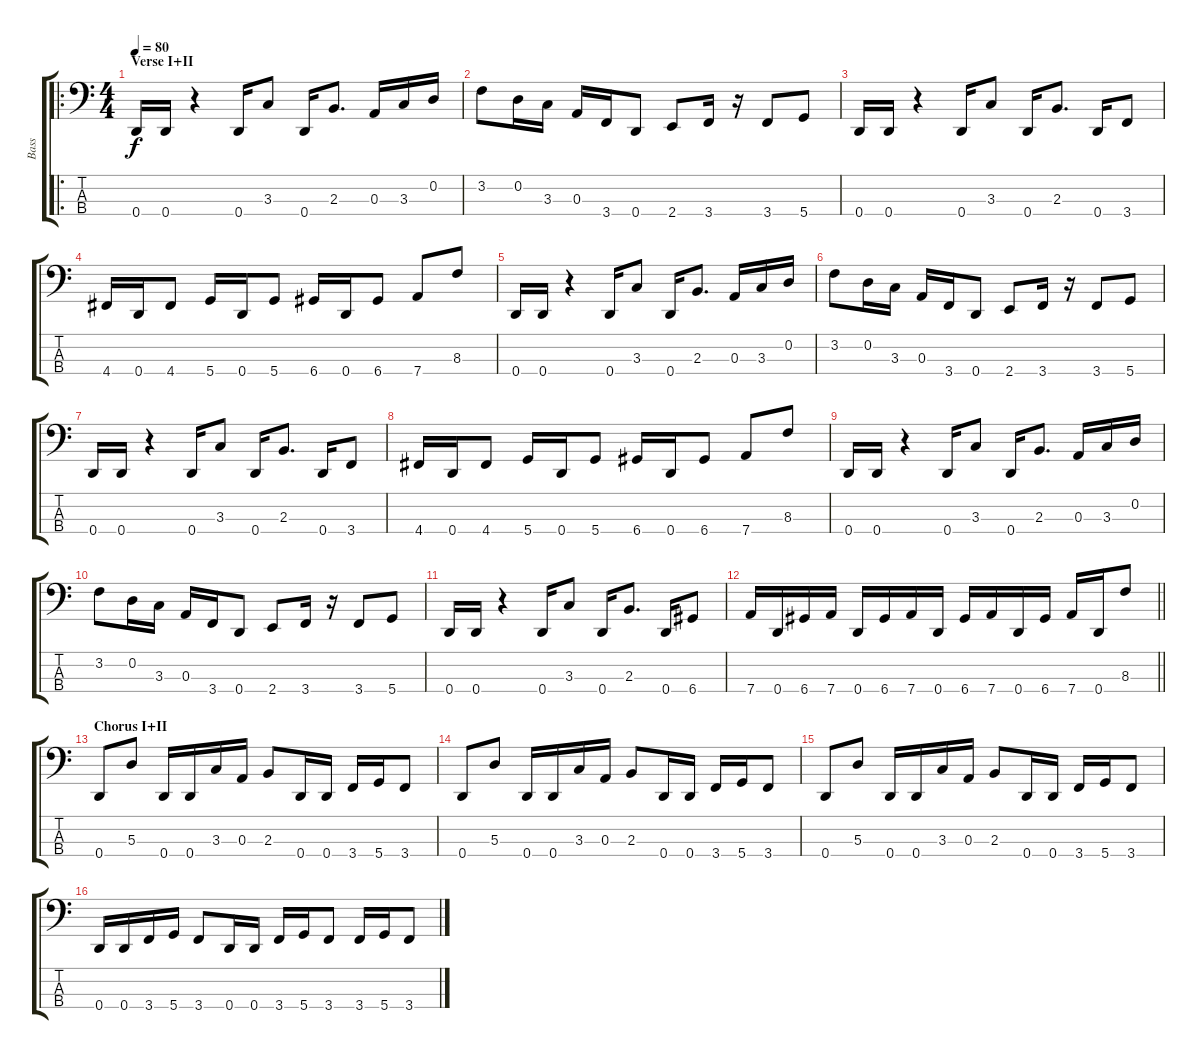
\track ("Bass" "Bass") {instrument electricbassfinger}
\staff {score tabs}
\tuning (G2 D2 A1 D1) {hide}
\ro
\ts (4 4)
\section ("" "Verse I+II")
\tempo 80
\clef f4
\ks c
0.4.16{dy f} 0.4.16 r.4 0.4.16 3.3.8 0.4.16 2.3.8{d} 0.3.16 3.3.16 0.2.16 |
3.2.8 0.2.16 3.3.16 0.3.16 3.4.16 0.4.8 2.4.8 3.4.16 r.16 3.4.8 5.4.8 |
0.4.16 0.4.16 r.4 0.4.16 3.3.8 0.4.16 2.3.8{d} 0.4.16 3.4.8 |
4.4.16 0.4.16 4.4.8 5.4.16 0.4.16 5.4.8 6.4.16 0.4.16 6.4.8 7.4.8 8.3.8 |
0.4.16 0.4.16 r.4 0.4.16 3.3.8 0.4.16 2.3.8{d} 0.3.16 3.3.16 0.2.16 |
3.2.8 0.2.16 3.3.16 0.3.16 3.4.16 0.4.8 2.4.8 3.4.16 r.16 3.4.8 5.4.8 |
0.4.16 0.4.16 r.4 0.4.16 3.3.8 0.4.16 2.3.8{d} 0.4.16 3.4.8 |
4.4.16 0.4.16 4.4.8 5.4.16 0.4.16 5.4.8 6.4.16 0.4.16 6.4.8 7.4.8 8.3.8 |
0.4.16 0.4.16 r.4 0.4.16 3.3.8 0.4.16 2.3.8{d} 0.3.16 3.3.16 0.2.16 |
3.2.8 0.2.16 3.3.16 0.3.16 3.4.16 0.4.8 2.4.8 3.4.16 r.16 3.4.8 5.4.8 |
0.4.16 0.4.16 r.4 0.4.16 3.3.8 0.4.16 2.3.8{d} 0.4.16 6.4.8 |
\barLineRight lightlight
7.4.16 0.4.16 6.4.16 7.4.16 0.4.16 6.4.16 7.4.16 0.4.16 6.4.16 7.4.16 0.4.16 6.4.16 7.4.16 0.4.16 8.3.8 |
\section ("" "Chorus I+II")
0.4.8{instrument electricbassfinger} 5.3.8 0.4.16 0.4.16 3.3.16 0.3.16 2.3.8 0.4.16 0.4.16 3.4.16 5.4.16 3.4.8 |
0.4.8{instrument electricbassfinger} 5.3.8 0.4.16 0.4.16 3.3.16 0.3.16 2.3.8 0.4.16 0.4.16 3.4.16 5.4.16 3.4.8 |
0.4.8{instrument electricbassfinger} 5.3.8 0.4.16 0.4.16 3.3.16 0.3.16 2.3.8 0.4.16 0.4.16 3.4.16 5.4.16 3.4.8 |
0.4.16 0.4.16 3.4.16 5.4.16 3.4.8 0.4.16 0.4.16 3.4.16 5.4.16 3.4.8 3.4.16 5.4.16 3.4.8
